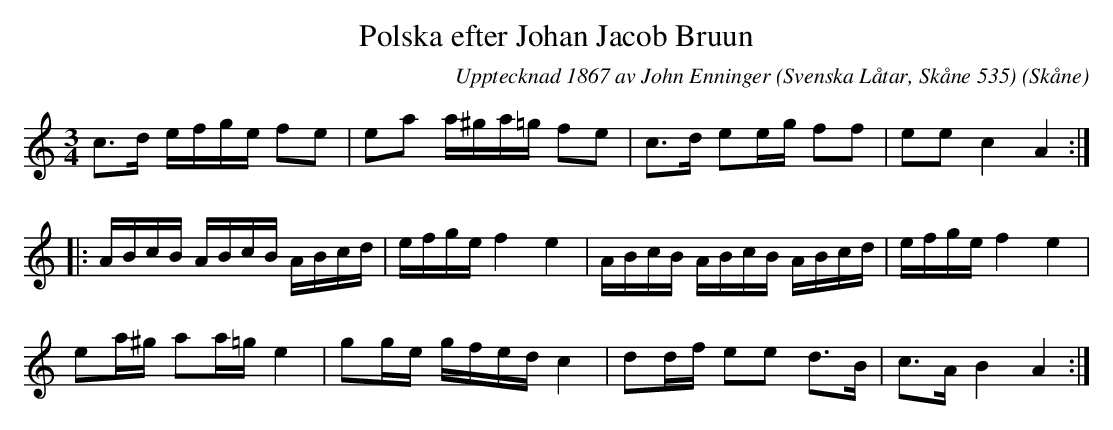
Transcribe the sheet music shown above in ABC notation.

X:1
T:Polska efter Johan Jacob Bruun
C:Upptecknad 1867 av John Enninger (Svenska Låtar, Skåne 535)
O:Skåne
M:3/4
L:1/8
K:Am
c3/2d/ e/f/g/e/ fe |ea a/^g/a/=g/ fe |c3/2d/ ee/g/ ff |ee c2 A2 ::
A/B/c/B/ A/B/c/B/ A/B/c/d/ |e/f/g/e/ f2 e2 |A/B/c/B/ A/B/c/B/ A/B/c/d/ |e/f/g/e/ f2 e2 |
ea/^g/ aa/=g/ e2 |gg/e/ g/f/e/d/ c2 |dd/f/ ee d3/2B/ |c3/2A/ B2 A2 :|
